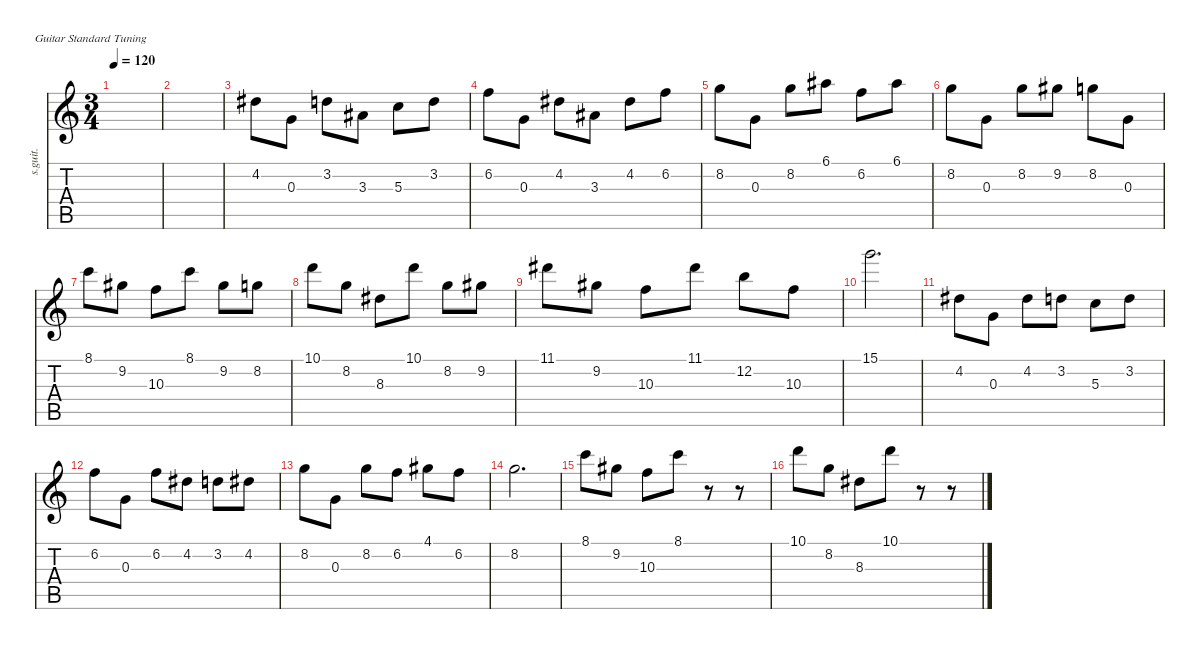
\defaultSystemsLayout 4
\hideDynamics
\bracketExtendMode nobrackets
\otherSystemsTrackNameOrientation horizontal
\track ("Steel Guitar" "s.guit.") {instrument acousticguitarsteel}
\staff {score tabs}
\tuning (E4 B3 G3 D3 A2 E2)
\ts (3 4)
\tempo 120
\clef g2
\ks c
|
|
4.2{acc #}.8{beam Down} 0.3.8{beam Down} 3.2.8{beam Down} 3.3{acc #}.8{beam Down} 5.3.8{beam Down} 3.2.8{beam Down} |
6.2.8{beam Down} 0.3.8{beam Down} 4.2{acc #}.8{beam Down} 3.3{acc #}.8{beam Down} 4.2{acc #}.8{beam Down} 6.2.8{beam Down} |
8.2.8{beam Down} 0.3.8{beam Down} 8.2.8{beam Down} 6.1{acc #}.8{beam Down} 6.2.8{beam Down} 6.1{acc #}.8{beam Down} |
8.2.8{beam Down} 0.3.8{beam Down} 8.2.8{beam Down} 9.2{acc #}.8{beam Down} 8.2.8{beam Down} 0.3.8{beam Down} |
8.1.8{beam Down} 9.2{acc #}.8{beam Down} 10.3.8{beam Down} 8.1.8{beam Down} 9.2{acc #}.8{beam Down} 8.2.8{beam Down} |
10.1.8{beam Down} 8.2.8{beam Down} 8.3{acc #}.8{beam Down} 10.1.8{beam Down} 8.2.8{beam Down} 9.2{acc #}.8{beam Down} |
11.1{acc #}.8{beam Down} 9.2{acc #}.8{beam Down} 10.3.8{beam Down} 11.1{acc #}.8{beam Down} 12.2.8{beam Down} 10.3.8{beam Down} |
15.1.2{d beam Down} |
4.2{acc #}.8{beam Down} 0.3.8{beam Down} 4.2{acc #}.8{beam Down} 3.2.8{beam Down} 5.3.8{beam Down} 3.2.8{beam Down} |
6.2.8{beam Down} 0.3.8{beam Down} 6.2.8{beam Down} 4.2{acc #}.8{beam Down} 3.2.8{beam Down} 4.2{acc #}.8{beam Down} |
8.2.8{beam Down} 0.3.8{beam Down} 8.2.8{beam Down} 6.2.8{beam Down} 4.1{acc #}.8{beam Down} 6.2.8{beam Down} |
8.2.2{d beam Down} |
8.1.8{beam Down} 9.2{acc #}.8{beam Down} 10.3.8{beam Down} 8.1.8{beam Down} r.8{beam Down} r.8{beam Down} |
10.1.8{beam Down} 8.2.8{beam Down} 8.3{acc #}.8{beam Down} 10.1.8{beam Down} r.8{beam Down} r.8{beam Down}
